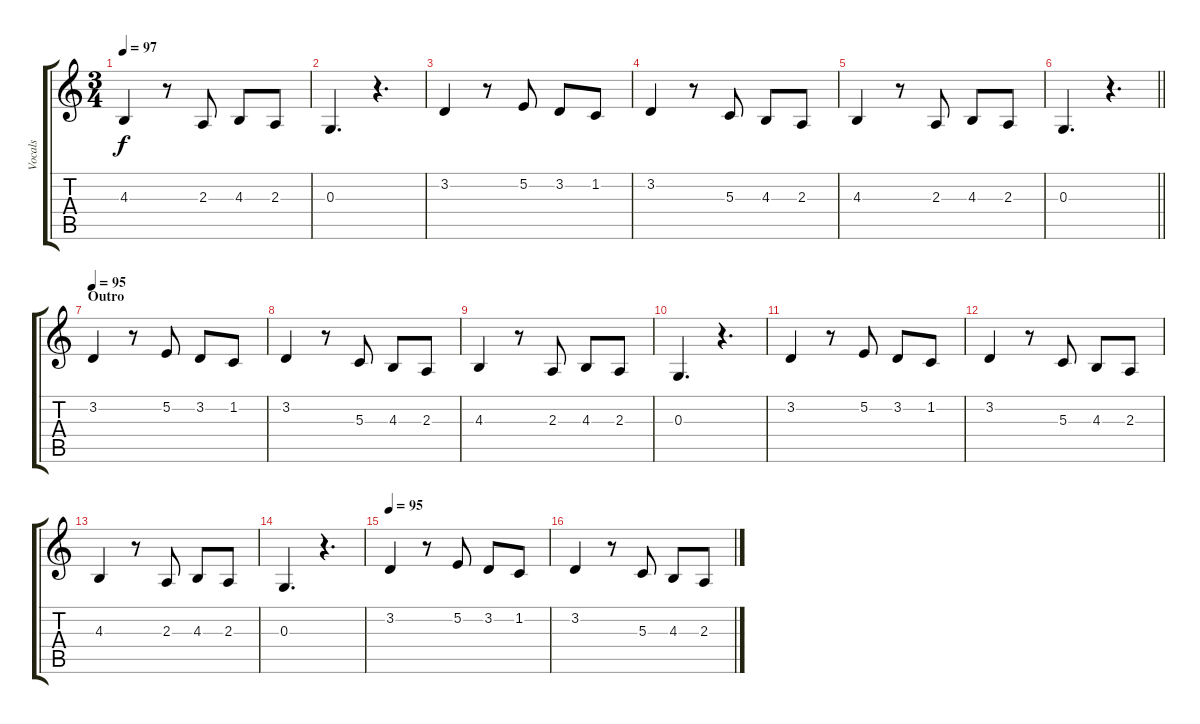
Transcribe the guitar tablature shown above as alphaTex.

\track ("Vocals" "Vocals") {instrument altosax}
\staff {score tabs}
\tuning (E4 B3 G3 D3 A2 E2) {hide}
\ts (3 4)
\tempo 97
\clef g2
\ks c
4.3.4{dy f} r.8 2.3.8 4.3.8 2.3.8 |
0.3.4{d} r.4{d} |
3.2.4 r.8 5.2.8 3.2.8 1.2.8 |
3.2.4 r.8 5.3.8 4.3.8 2.3.8 |
4.3.4 r.8 2.3.8 4.3.8 2.3.8 |
\barLineRight lightlight
0.3.4{d} r.4{d} |
\section ("" "Outro")
\tempo 95
3.2.4 r.8 5.2.8 3.2.8 1.2.8 |
3.2.4 r.8 5.3.8 4.3.8 2.3.8 |
4.3.4 r.8 2.3.8 4.3.8 2.3.8 |
0.3.4{d} r.4{d} |
3.2.4 r.8 5.2.8 3.2.8 1.2.8 |
3.2.4 r.8 5.3.8 4.3.8 2.3.8 |
4.3.4 r.8 2.3.8 4.3.8 2.3.8 |
0.3.4{d} r.4{d} |
\tempo 95
3.2.4 r.8 5.2.8 3.2.8 1.2.8 |
3.2.4 r.8 5.3.8 4.3.8 2.3.8
